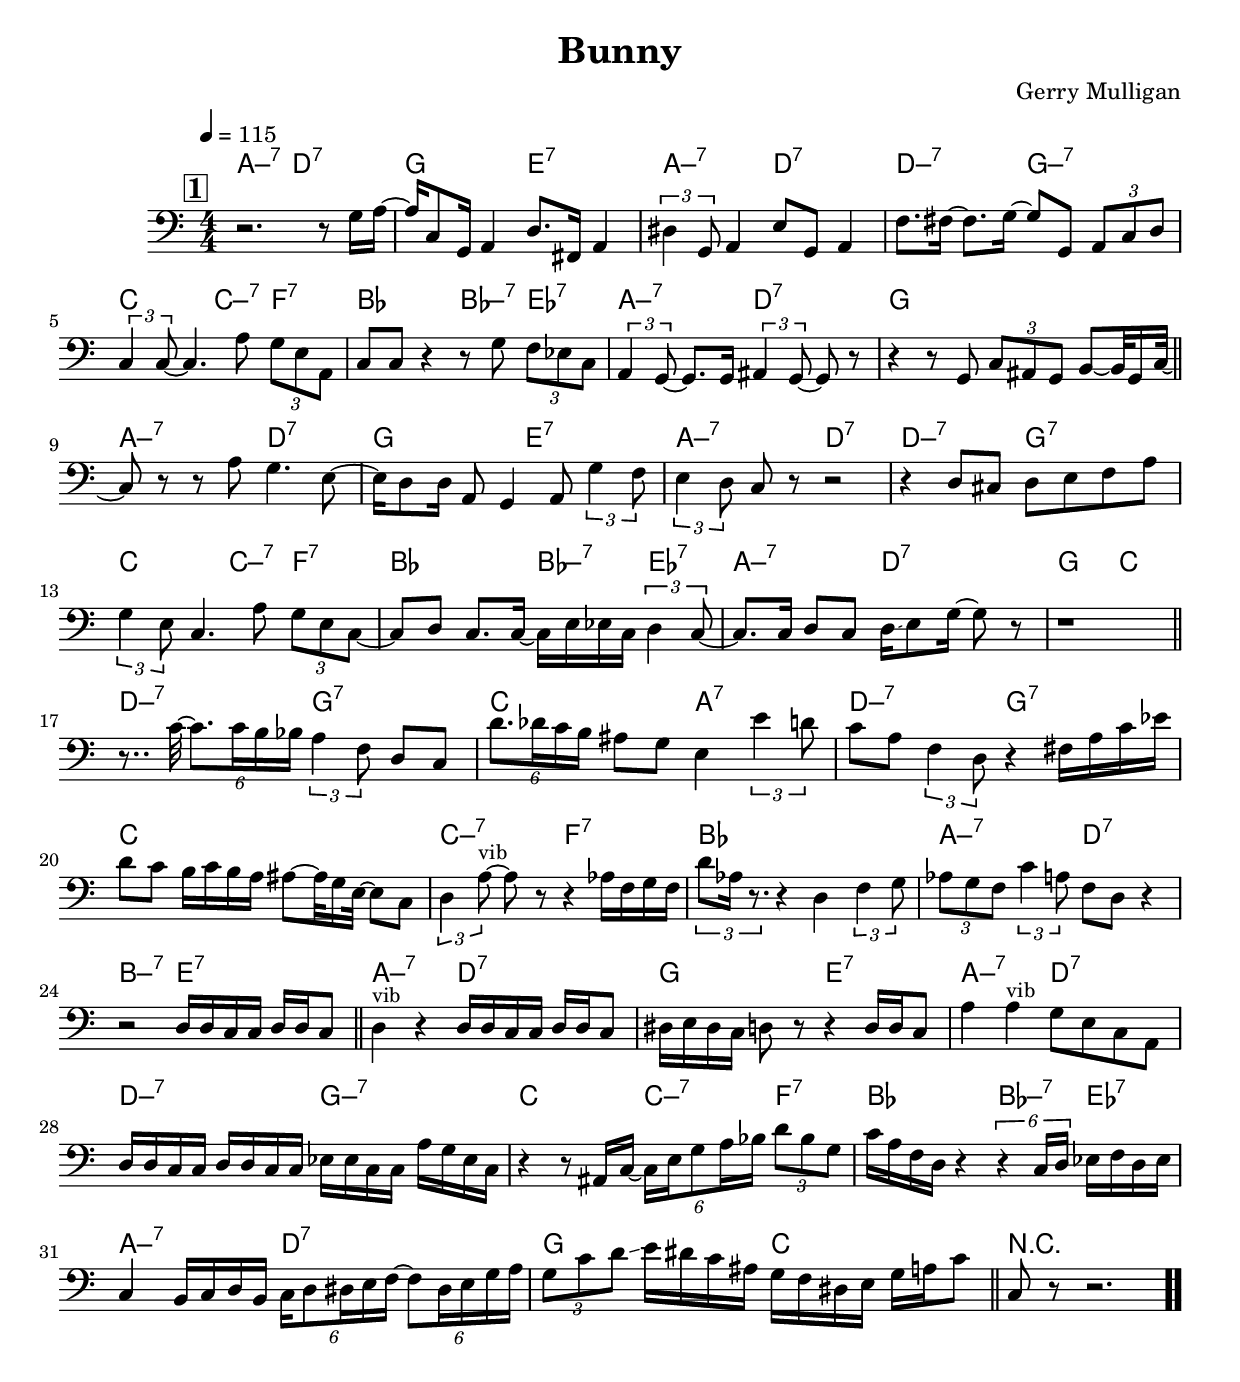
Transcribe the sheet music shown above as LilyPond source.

\version "2.13.2"

#(ly:set-option 'point-and-click #f)

\header {
  title = "Bunny"
  composer = "Gerry Mulligan"
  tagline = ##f
}
global =
{
    \override Staff.TimeSignature #'style = #'()
    \time 4/4
    \clef "bass"
    \key c \major
    \override Rest #'direction = #'0
    \override MultiMeasureRest #'staff-position = #0
}
\score
{
<<
    \transpose c' c'

    \new ChordNames { \chords {
      \set majorSevenSymbol = \markup { "maj7" }
      \set minorChordModifier = \markup { \char ##x2013 }
      
      | a2:min7 d2:7 | g2 e2:7 | a2:min7 d2:7 | d2:min7 g2:min7 | c2 c4:min7 f4:7 | bes2 bes4:min7 es4:7 | a2:min7 d2:7 | g1 
      | a2:min7 d2:7 | g2 e2:7 | a2:min7 d2:7 | d2:min7 g2:7 | c2 c4:min7 f4:7 | bes2 bes4:min7 es4:7 | a2:min7 d2:7 | g2 c2 
      | d2:min7 g2:7 | c2 a2:7 | d2:min7 g2:7 | c1 | c2:min7 f2:7 | bes1 | a2:min7 d2:7 | b2:min7 e2:7 
      | a2:min7 d2:7 | g2 e2:7 | a2:min7 d2:7 | d2:min7 g2:min7 | c2 c4:min7 f4:7 | bes2 bes4:min7 es4:7 | a2:min7 d2:7 | g2 c2 
      | r1|
      }
      }

    \new Staff
    <<
    \transpose c' c'

    {
      \global
  		%\override Score.MetronomeMark #'transparent = ##t
  		%\override Score.MetronomeMark #'stencil = ##f
  		
  		\override HorizontalBracket #'direction = #UP
  		\override HorizontalBracket #'bracket-flare = #'(0 . 0)
  		
  		\override TextSpanner #'dash-fraction = #1.0
  		\override TextSpanner #'bound-details #'left #'text = \markup{ \concat{\draw-line #'(0 . -1.0) \draw-line #'(1.0 . 0) }}
  		\override TextSpanner #'bound-details #'right #'text = \markup{ \concat{ \draw-line #'(1.0 . 0) \draw-line #'(0 . -1.0) }}
          \set Score.markFormatter = #format-mark-box-numbers


      \tempo 4 = 115
      \set Score.currentBarNumber = #1
     
      \bar "||" \mark \default r2. r8 g16 a16~ 
      | a16 c8 g,16 a,4 d8. fis,16 a,4 
      | \tuplet 3/2 {dis4 g,8} a,4 e8 g,8 a,4 
      | f8. fis16~ fis8. g16~ g8 g,8 \tuplet 3/2 {a,8 c8 d8} 
      | \tuplet 3/2 {c4 c8~} c4. a8 \tuplet 3/2 {g8 e8 a,8} 
      | c8 c8 r4 r8 g8 \tuplet 3/2 {f8 es8 c8} 
      | \tuplet 3/2 {a,4 g,8~} g,8. g,16 \tuplet 3/2 {ais,4 g,8~} g,8 r8 
      | r4 r8 g,8 \tuplet 3/2 {c8 ais,8 g,8} b,8~ b,32 g,16 c32~ 
      \bar "||" c8 r8 r8 a8 g4. e8~ 
      | e16 d8 d16 a,8 g,4 a,8 \tuplet 3/2 {g4 f8} 
      | \tuplet 3/2 {e4 d8} c8 r8 r2 
      | r4 d8 cis8 d8 e8 f8 a8 
      | \tuplet 3/2 {g4 e8} c4. a8 \tuplet 3/2 {g8 e8 c8~} 
      | c8 d8 c8. c16~ c16 e16 es16 c16 \tuplet 3/2 {d4 c8~} 
      | c8. c16 d8 c8 d16\glissando  e8 g16~ g8 r8 
      | r1 
      \bar "||" r8.. c'32~ \tuplet 6/4 {c'8. c'16 b16 bes16} \tuplet 3/2 {a4 f8} d8 c8 
      | \tuplet 6/4 {d'8. des'16 c'16 b16} ais8 g8 e4 \tuplet 3/2 {e'4 d'8} 
      | c'8 a8 \tuplet 3/2 {f4 d8} r4 fis16 a16 c'16 es'16 
      | d'8 c'8 b16 c'16 b16 a16 ais8~ ais32 g16 e32~ e8 c8 
      | \tuplet 3/2 {d4 a8~^\markup{\left-align \small vib}} a8 r8 r4 aes16 f16 g16 f16 
      | \tuplet 3/2 {d'8 aes16 r8.} r4 d4 \tuplet 3/2 {f4 g8} 
      | \tuplet 3/2 {aes8 g8 f8} \tuplet 3/2 {c'4 a8} f8 d8 r4 
      | r2 d16 d16 c16 c16 d16 d16 c8 
      \bar "||" d4^\markup{\left-align \small vib} r4 d16 d16 c16 c16 d16 d16 c8 
      | dis16 e16 dis16 c16 d8 r8 r4 d16 d16 c8 
      | a4 a4^\markup{\left-align \small vib} g8 e8 c8 a,8 
      | d16 d16 c16 c16 d16 d16 c16 c16 es16 es16 c16 c16 a16 g16 es16 c16 
      | r4 r8 ais,16 c16~ \tuplet 6/4 {c16 e16 g8 a16 bes16} \tuplet 3/2 {d'8 bes8 g8} 
      | c'16 a16 f16 d16 r4 \tuplet 6/4 {r4 c16 d16} es16 f16 d16 es16 
      | c4 b,16 c16 d16 b,16 \tuplet 6/4 {c16 d8 dis16 e16 f16~} \tuplet 6/4 {f8 dis16 e16 g16 a16} 
      | \tuplet 3/2 {g8 c'8 d'8\glissando } e'16 dis'16 c'16 ais16 g16 f16 dis16 e16 g16 a16 c'8 
      \bar "||" c8 r8 r2.\bar  ".."
    }
    >>
>>    
}
